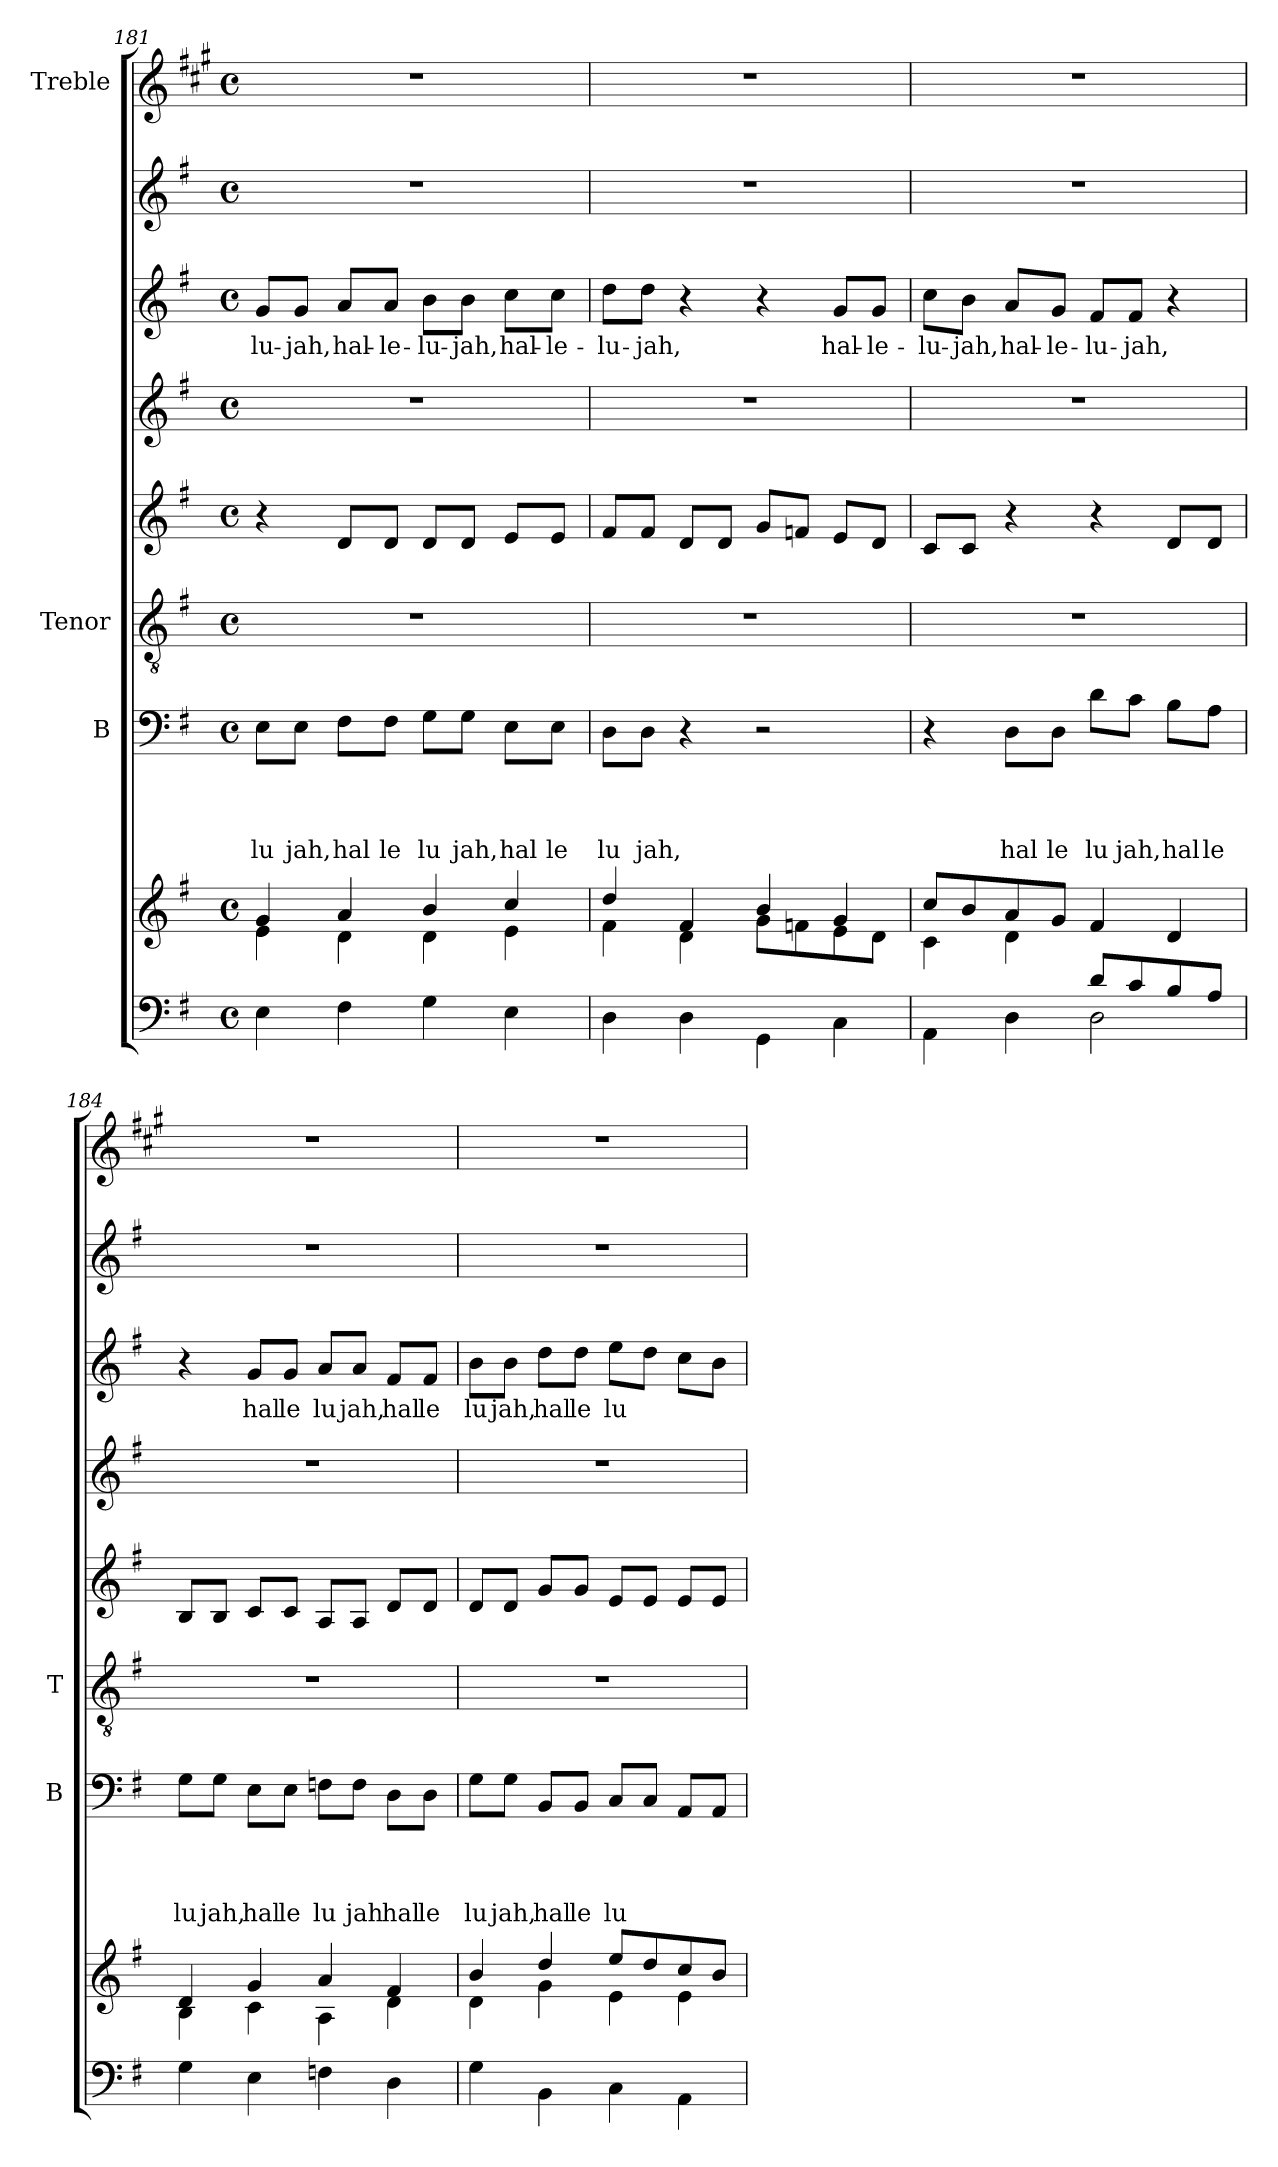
**kern	**kern	**kern	**text	**text	**text	**text	**kern	**kern	**kern	**kern	**text	**kern	**kern
*part9	*part8	*part7	*part7	*part7	*part7	*part7	*part6	*part5	*part4	*part3	*part3	*part2	*part1
*staff9	*staff8	*staff7	*staff7	*staff7	*staff7	*staff7	*staff6	*staff5	*staff4	*staff3	*staff3	*staff2	*staff1
*	*	*I"B	*	*	*	*	*I"Tenor	*	*	*	*	*	*I"Treble
*	*	*I'B	*	*	*	*	*I'T	*	*	*	*	*	*
*clefF4	*clefG2	*clefF4	*	*	*	*	*clefGv2	*clefG2	*clefG2	*clefG2	*	*clefG2	*clefG2
*	*	*	*	*	*	*	*	*	*	*	*	*	*ITrd1c2
*k[f#]	*k[f#]	*k[f#]	*	*	*	*	*k[f#]	*k[f#]	*k[f#]	*k[f#]	*	*k[f#]	*k[f#]
*G:	*G:	*G:	*	*	*	*	*G:	*G:	*G:	*G:	*	*G:	*G:
*M4/4	*M4/4	*M4/4	*	*	*	*	*M4/4	*M4/4	*M4/4	*M4/4	*	*M4/4	*M4/4
*met(c)	*met(c)	*met(c)	*	*	*	*	*met(c)	*met(c)	*met(c)	*met(c)	*	*met(c)	*met(c)
=181	=181	=181	=181	=181	=181	=181	=181	=181	=181	=181	=181	=181	=181
*	*^	*	*	*	*	*	*	*	*	*	*	*	*
!	!	!	!	!	!	!	!LO:LY:b	!	!	!	!	!LO:LY:b	!	!
4E\	4e\	4g/	8E\L	.	.	.	lu	1r	4r	1r	8g/L	-lu-	1r	1r
!	!	!	!	!	!	!	!LO:LY:b	!	!	!	!	!LO:LY:b	!	!
.	.	.	8E\J	.	.	.	jah,	.	.	.	8g/J	-jah,	.	.
!	!	!	!	!	!	!	!LO:LY:b	!	!	!	!	!LO:LY:b	!	!
4F#\	4d\	4a/	8F#\L	.	.	.	hal	.	8d/L	.	8a/L	hal-	.	.
!	!	!	!	!	!	!	!LO:LY:b	!	!	!	!	!LO:LY:b	!	!
.	.	.	8F#\J	.	.	.	le	.	8d/J	.	8a/J	-le-	.	.
!	!	!	!	!	!	!	!LO:LY:b	!	!	!	!	!LO:LY:b	!	!
4G\	4d\	4b/	8G\L	.	.	.	lu	.	8d/L	.	8b\L	-lu-	.	.
!	!	!	!	!	!	!	!LO:LY:b	!	!	!	!	!LO:LY:b	!	!
.	.	.	8G\J	.	.	.	jah,	.	8d/J	.	8b\J	-jah,	.	.
!	!	!	!	!	!	!	!LO:LY:b	!	!	!	!	!LO:LY:b	!	!
4E\	4e\	4cc/	8E\L	.	.	.	hal	.	8e/L	.	8cc\L	hal-	.	.
!	!	!	!	!	!	!	!LO:LY:b	!	!	!	!	!LO:LY:b	!	!
.	.	.	8E\J	.	.	.	le	.	8e/J	.	8cc\J	-le-	.	.
=182	=182	=182	=182	=182	=182	=182	=182	=182	=182	=182	=182	=182	=182	=182
!	!	!	!	!	!	!	!LO:LY:b	!	!	!	!	!LO:LY:b	!	!
4D\	4f#\	4dd/	8D\L	.	.	.	lu	1r	8f#/L	1r	8dd\L	-lu-	1r	1r
!	!	!	!	!	!	!	!LO:LY:b	!	!	!	!	!LO:LY:b	!	!
.	.	.	8D\J	.	.	.	jah,	.	8f#/J	.	8dd\J	-jah,	.	.
4D\	4d\	4f#/	4r	.	.	.	.	.	8d/L	.	4r	.	.	.
.	.	.	.	.	.	.	.	.	8d/J	.	.	.	.	.
4GG\	8g\L	4b/	2r	.	.	.	.	.	8g/L	.	4r	.	.	.
.	8fn\	.	.	.	.	.	.	.	8fn/J	.	.	.	.	.
!	!	!	!	!	!	!	!	!	!	!	!	!LO:LY:b	!	!
4C\	8e\	4g/	.	.	.	.	.	.	8e/L	.	8g/L	hal-	.	.
!	!	!	!	!	!	!	!	!	!	!	!	!LO:LY:b	!	!
.	8d\J	.	.	.	.	.	.	.	8d/J	.	8g/J	-le-	.	.
=183	=183	=183	=183	=183	=183	=183	=183	=183	=183	=183	=183	=183	=183	=183
*^	*	*	*	*	*	*	*	*	*	*	*	*	*	*
!	!	!	!	!	!	!	!	!	!	!	!	!	!LO:LY:b	!	!
4AA\	2ryy	4c\	8cc/L	4r	.	.	.	.	1r	8c/L	1r	8cc\L	-lu-	1r	1r
!	!	!	!	!	!	!	!	!	!	!	!	!	!LO:LY:b	!	!
.	.	.	8b/	.	.	.	.	.	.	8c/J	.	8b\J	-jah,	.	.
!	!	!	!	!	!	!	!	!LO:LY:b	!	!	!	!	!LO:LY:b	!	!
4D\	.	4d\	8a/	8D\L	.	.	.	hal	.	4r	.	8a/L	hal-	.	.
!	!	!	!	!	!	!	!	!LO:LY:b	!	!	!	!	!LO:LY:b	!	!
.	.	.	8g/J	8D\J	.	.	.	le	.	.	.	8g/J	-le-	.	.
!	!	!	!	!	!	!	!	!LO:LY:b	!	!	!	!	!LO:LY:b	!	!
2D\	8d/L	4f#/	2ryy	8d\L	.	.	.	lu	.	4r	.	8f#/L	-lu-	.	.
!	!	!	!	!	!	!	!	!LO:LY:b	!	!	!	!	!LO:LY:b	!	!
.	8c/	.	.	8c\J	.	.	.	jah,	.	.	.	8f#/J	-jah,	.	.
!	!	!	!	!	!	!	!	!LO:LY:b	!	!	!	!	!	!	!
.	8B/	4d/	.	8B\L	.	.	.	hal	.	8d/L	.	4r	.	.	.
!	!	!	!	!	!	!	!	!LO:LY:b	!	!	!	!	!	!	!
.	8A/J	.	.	8A\J	.	.	.	le	.	8d/J	.	.	.	.	.
!!LO:PB:g=z
=184	=184	=184	=184	=184	=184	=184	=184	=184	=184	=184	=184	=184	=184	=184	=184
!	!	!	!	!	!	!	!	!LO:LY:b	!	!	!	!	!	!	!
*v	*v	*	*	*	*	*	*	*	*	*	*	*	*	*	*
4G\	4d/	4B\	8G\L	.	.	.	lu	1r	8B/L	1r	4r	.	1r	1r
!	!	!	!	!	!	!	!LO:LY:b	!	!	!	!	!	!	!
.	.	.	8G\J	.	.	.	jah,	.	8B/J	.	.	.	.	.
!	!	!	!	!	!	!	!LO:LY:b	!	!	!	!	!LO:LY:b	!	!
4E\	4g/	4c\	8E\L	.	.	.	hal	.	8c/L	.	8g/L	hal	.	.
!	!	!	!	!	!	!	!LO:LY:b	!	!	!	!	!LO:LY:b	!	!
.	.	.	8E\J	.	.	.	le	.	8c/J	.	8g/J	le	.	.
!	!	!	!	!	!	!	!LO:LY:b	!	!	!	!	!LO:LY:b	!	!
4Fn\	4a/	4A\	8Fn\L	.	.	.	lu	.	8A/L	.	8a/L	lu	.	.
!	!	!	!	!	!	!	!LO:LY:b	!	!	!	!	!LO:LY:b	!	!
.	.	.	8F\J	.	.	.	jah	.	8A/J	.	8a/J	jah,	.	.
!	!	!	!	!	!	!	!LO:LY:b	!	!	!	!	!LO:LY:b	!	!
4D\	4f#/	4d\	8D\L	.	.	.	hal	.	8d/L	.	8f#/L	hal	.	.
!	!	!	!	!	!	!	!LO:LY:b	!	!	!	!	!LO:LY:b	!	!
.	.	.	8D\J	.	.	.	le	.	8d/J	.	8f#/J	le	.	.
=185	=185	=185	=185	=185	=185	=185	=185	=185	=185	=185	=185	=185	=185	=185
!	!	!	!	!	!	!	!LO:LY:b	!	!	!	!	!LO:LY:b	!	!
4G\	4d\	4b/	8G\L	.	.	.	lu	1r	8d/L	1r	8b\L	lu	1r	1r
!	!	!	!	!	!	!	!LO:LY:b	!	!	!	!	!LO:LY:b	!	!
.	.	.	8G\J	.	.	.	jah,	.	8d/J	.	8b\J	jah,	.	.
!	!	!	!	!	!	!	!LO:LY:b	!	!	!	!	!LO:LY:b	!	!
4BB\	4g\	4dd/	8BB/L	.	.	.	hal	.	8g/L	.	8dd\L	hal	.	.
!	!	!	!	!	!	!	!LO:LY:b	!	!	!	!	!LO:LY:b	!	!
.	.	.	8BB/J	.	.	.	le	.	8g/J	.	8dd\J	le	.	.
!	!	!	!	!	!	!	!LO:LY:b	!	!	!	!	!LO:LY:b	!	!
4C\	4e\	8ee/L	8C/L	.	.	.	lu	.	8e/L	.	8ee\L	lu	.	.
.	.	8dd/	8C/J	.	.	.	.	.	8e/J	.	8dd\J	.	.	.
4AA\	4e\	8cc/	8AA/L	.	.	.	.	.	8e/L	.	8cc\L	.	.	.
.	.	8b/J	8AA/J	.	.	.	.	.	8e/J	.	8b\J	.	.	.
*	*v	*v	*	*	*	*	*	*	*	*	*	*	*	*
=	=	=	=	=	=	=	=	=	=	=	=	=	=
*-	*-	*-	*-	*-	*-	*-	*-	*-	*-	*-	*-	*-	*-
